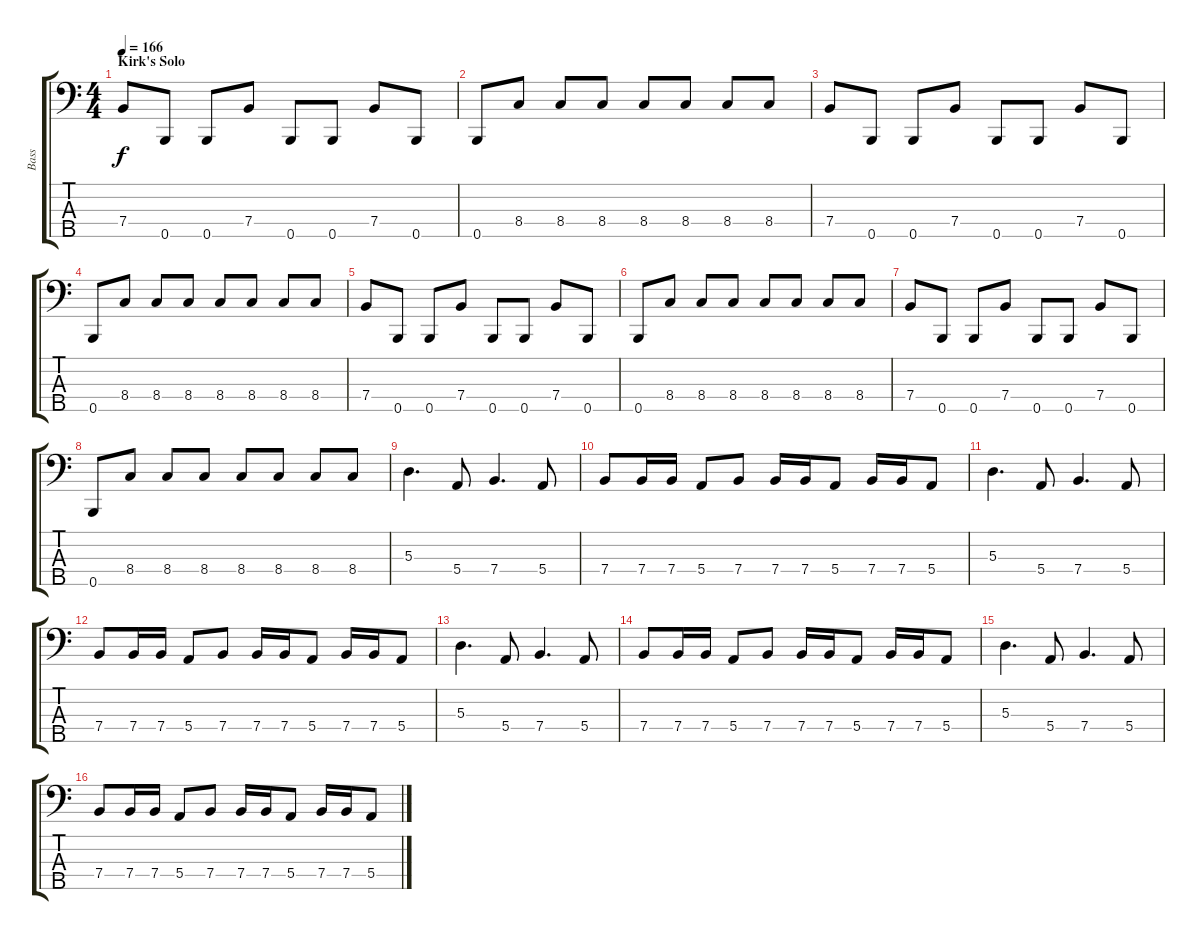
\track ("Bass" "Bass") {instrument electricbassfinger}
\staff {score tabs}
\tuning (G2 D2 A1 E1 B0) {hide}
\ts (4 4)
\section ("" "Kirk's Solo")
\tempo 166
\clef f4
\ks c
7.4.8{dy f} 0.5.8 0.5.8 7.4.8 0.5.8 0.5.8 7.4.8 0.5.8 |
0.5.8 8.4.8 8.4.8 8.4.8 8.4.8 8.4.8 8.4.8 8.4.8 |
7.4.8 0.5.8 0.5.8 7.4.8 0.5.8 0.5.8 7.4.8 0.5.8 |
0.5.8 8.4.8 8.4.8 8.4.8 8.4.8 8.4.8 8.4.8 8.4.8 |
7.4.8 0.5.8 0.5.8 7.4.8 0.5.8 0.5.8 7.4.8 0.5.8 |
0.5.8 8.4.8 8.4.8 8.4.8 8.4.8 8.4.8 8.4.8 8.4.8 |
7.4.8 0.5.8 0.5.8 7.4.8 0.5.8 0.5.8 7.4.8 0.5.8 |
0.5.8 8.4.8 8.4.8 8.4.8 8.4.8 8.4.8 8.4.8 8.4.8 |
5.3.4{d} 5.4.8 7.4.4{d} 5.4.8 |
7.4.8 7.4.16 7.4.16 5.4.8 7.4.8 7.4.16 7.4.16 5.4.8 7.4.16 7.4.16 5.4.8 |
5.3.4{d} 5.4.8 7.4.4{d} 5.4.8 |
7.4.8 7.4.16 7.4.16 5.4.8 7.4.8 7.4.16 7.4.16 5.4.8 7.4.16 7.4.16 5.4.8 |
5.3.4{d} 5.4.8 7.4.4{d} 5.4.8 |
7.4.8 7.4.16 7.4.16 5.4.8 7.4.8 7.4.16 7.4.16 5.4.8 7.4.16 7.4.16 5.4.8 |
5.3.4{d} 5.4.8 7.4.4{d} 5.4.8 |
7.4.8 7.4.16 7.4.16 5.4.8 7.4.8 7.4.16 7.4.16 5.4.8 7.4.16 7.4.16 5.4.8
